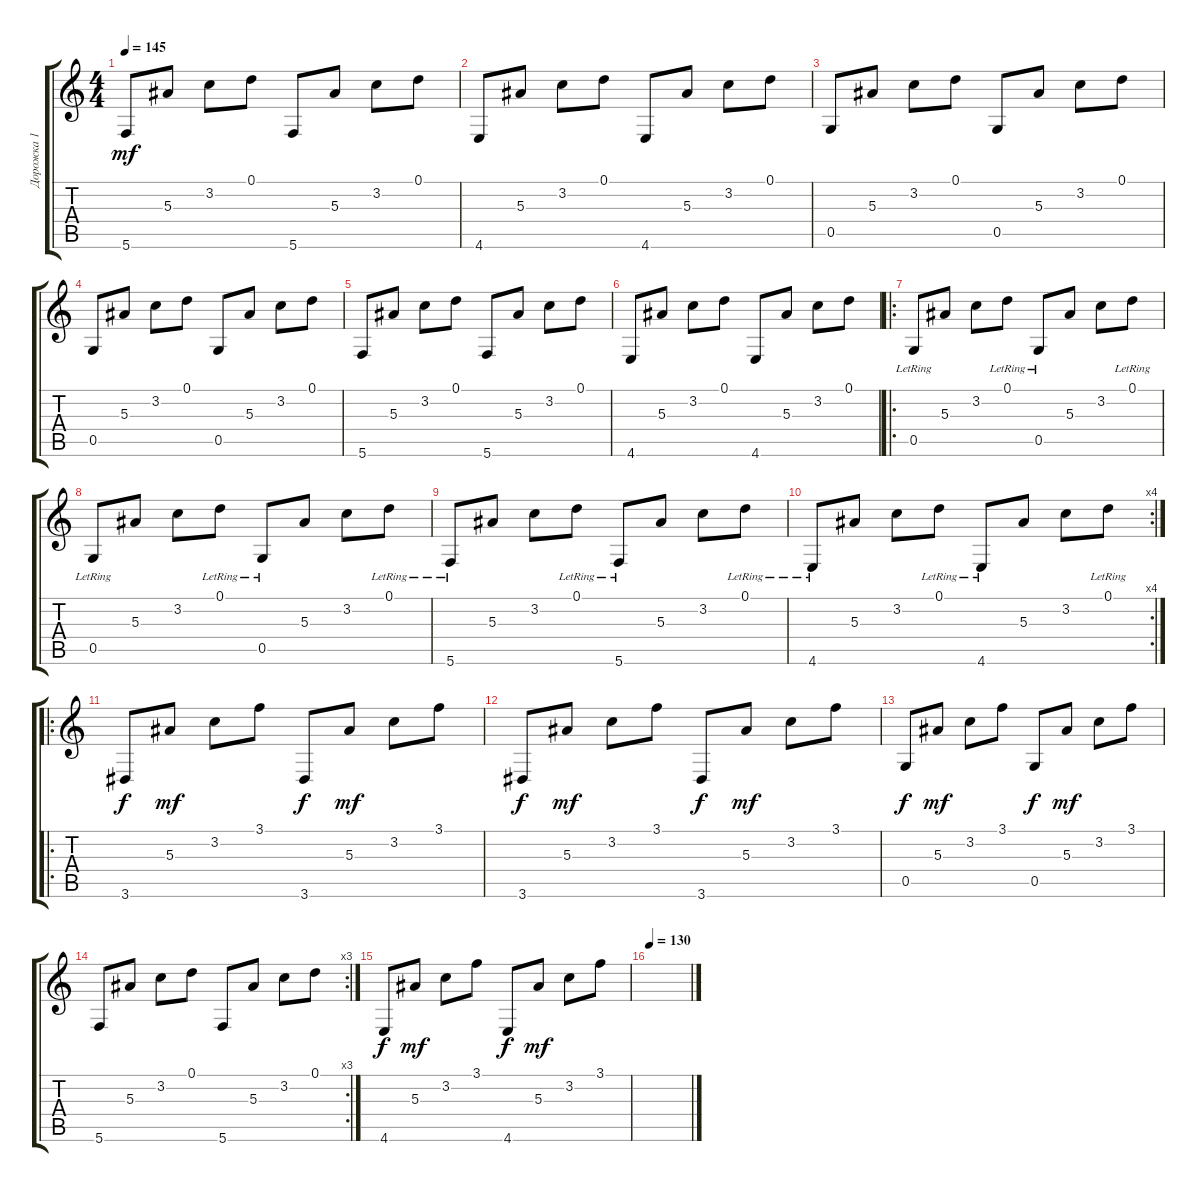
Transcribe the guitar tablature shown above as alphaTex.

\track ("Дорожка 1" "Дорожка 1") {instrument electricguitarjazz}
\staff {score tabs}
\tuning (D4 A3 F3 C3 G2 C2) {hide}
\ts (4 4)
\tempo 145
\clef g2
\ks c
5.6.8{dy mf} 5.3.8 3.2.8 0.1.8 5.6.8 5.3.8 3.2.8 0.1.8 |
4.6.8 5.3.8 3.2.8 0.1.8 4.6.8 5.3.8 3.2.8 0.1.8 |
0.5.8 5.3.8 3.2.8 0.1.8 0.5.8 5.3.8 3.2.8 0.1.8 |
0.5.8 5.3.8 3.2.8 0.1.8 0.5.8 5.3.8 3.2.8 0.1.8 |
5.6.8 5.3.8 3.2.8 0.1.8 5.6.8 5.3.8 3.2.8 0.1.8 |
4.6.8 5.3.8 3.2.8 0.1.8 4.6.8 5.3.8 3.2.8 0.1.8 |
\ro
0.5{lr}.8 5.3.8 3.2.8 0.1{lr}.8 0.5{lr}.8 5.3.8 3.2.8 0.1{lr}.8 |
0.5{lr}.8 5.3.8 3.2.8 0.1{lr}.8 0.5{lr}.8 5.3.8 3.2.8 0.1{lr}.8 |
5.6{lr}.8 5.3.8 3.2.8 0.1{lr}.8 5.6{lr}.8 5.3.8 3.2.8 0.1{lr}.8 |
\rc 4
4.6{lr}.8 5.3.8 3.2.8 0.1{lr}.8 4.6{lr}.8 5.3.8 3.2.8 0.1{lr}.8 |
\ro
3.6.8{dy f} 5.3.8{dy mf} 3.2.8 3.1.8 3.6.8{dy f} 5.3.8{dy mf} 3.2.8 3.1.8 |
3.6.8{dy f} 5.3.8{dy mf} 3.2.8 3.1.8 3.6.8{dy f} 5.3.8{dy mf} 3.2.8 3.1.8 |
0.5.8{dy f} 5.3.8{dy mf} 3.2.8 3.1.8 0.5.8{dy f} 5.3.8{dy mf} 3.2.8 3.1.8 |
\rc 3
5.6.8 5.3.8 3.2.8 0.1.8 5.6.8 5.3.8 3.2.8 0.1.8 |
4.6.8{dy f} 5.3.8{dy mf} 3.2.8 3.1.8 4.6.8{dy f} 5.3.8{dy mf} 3.2.8 3.1.8 |
\tempo 130
